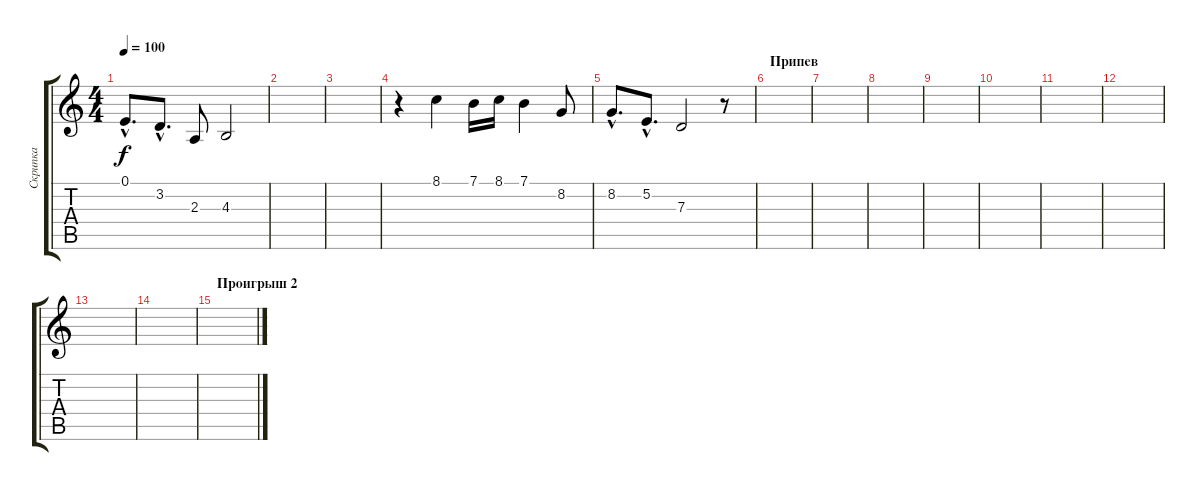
\track ("Скрипка" "Скрипка") {instrument violin}
\staff {score tabs}
\tuning (E4 B3 G3 D3 A2 E2) {hide}
\ts (4 4)
\tempo 100
\clef g2
\ks c
0.1{hac}.8{d dy f} 3.2{hac}.8{d} 2.3.8 4.3.2 |
|
|
r.4 8.1.4 7.1.16 8.1.16 7.1.4 8.2.8 |
8.2{hac}.8{d} 5.2{hac}.8{d} 7.3.2 r.8 |
\section ("" "Припев")
|
|
|
|
|
|
|
|
|
\section ("" "Проигрыш 2")
